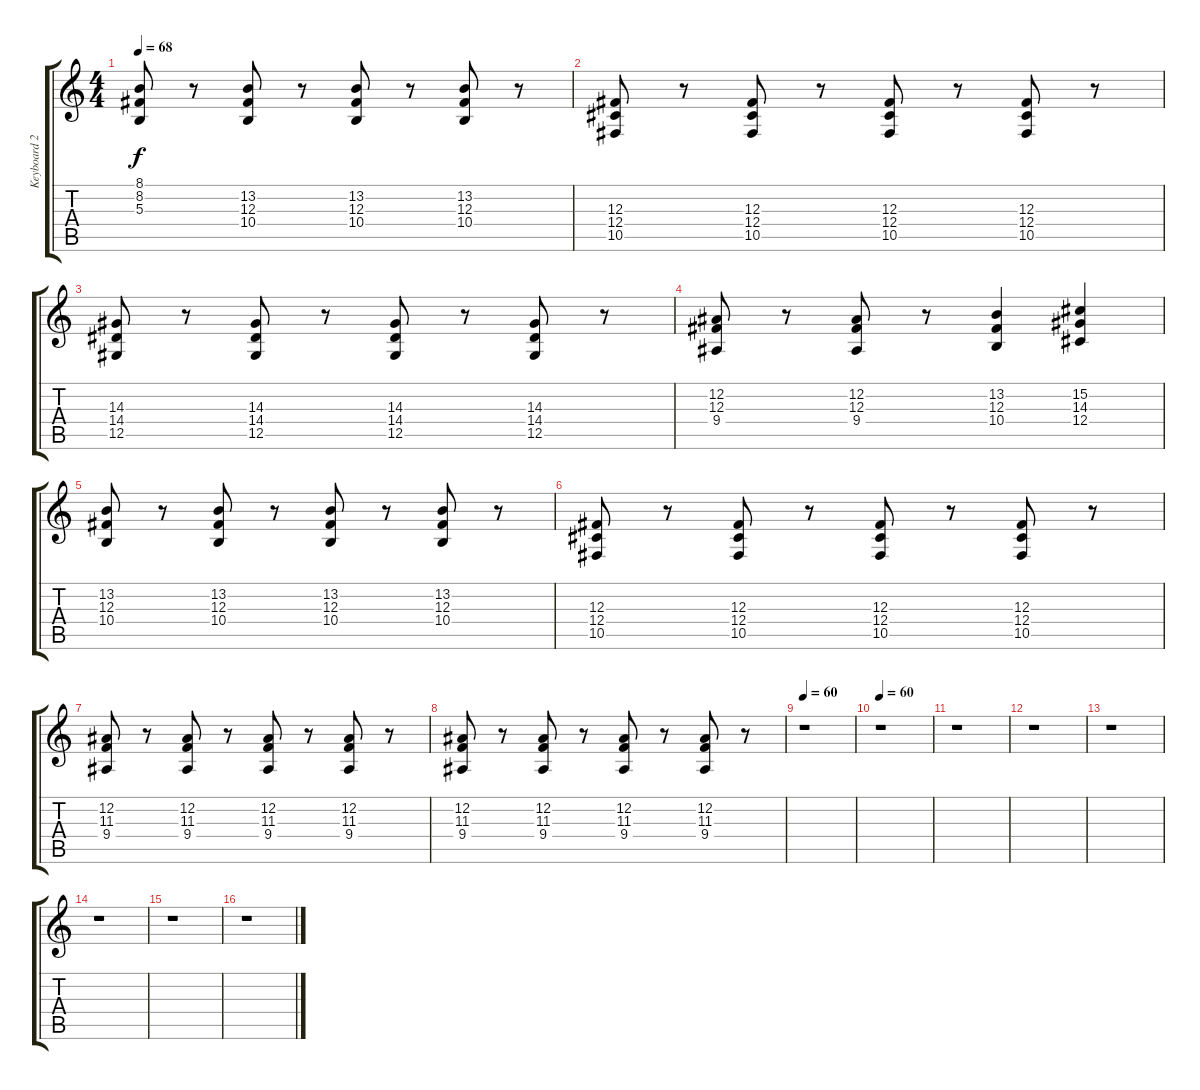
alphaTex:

\track ("Keyboard 2" "Keyboard 2") {instrument pad1newage}
\staff {score tabs}
\tuning (Eb4 Bb3 Gb3 Db3 Ab2 Eb2) {hide}
\ts (4 4)
\tempo 68
\clef g2
\ks c
(8.1 8.2 5.3).8{dy f volume 8} r.8 (13.2 12.3 10.4).8 r.8 (13.2 12.3 10.4).8 r.8 (13.2 12.3 10.4).8 r.8 |
(12.3 12.4 10.5).8 r.8 (12.3 12.4 10.5).8 r.8 (12.3 12.4 10.5).8 r.8 (12.3 12.4 10.5).8 r.8 |
(14.3 14.4 12.5).8 r.8 (14.3 14.4 12.5).8 r.8 (14.3 14.4 12.5).8 r.8 (14.3 14.4 12.5).8 r.8 |
(12.2 12.3 9.4).8 r.8 (12.2 12.3 9.4).8 r.8 (13.2 12.3 10.4).4 (15.2 14.3 12.4).4 |
(13.2 12.3 10.4).8 r.8 (13.2 12.3 10.4).8 r.8 (13.2 12.3 10.4).8 r.8 (13.2 12.3 10.4).8 r.8 |
(12.3 12.4 10.5).8 r.8 (12.3 12.4 10.5).8 r.8 (12.3 12.4 10.5).8 r.8 (12.3 12.4 10.5).8 r.8 |
(12.2 11.3 9.4).8{volume 0} r.8 (12.2 11.3 9.4).8 r.8 (12.2 11.3 9.4).8 r.8 (12.2 11.3 9.4).8 r.8 |
(12.2 11.3 9.4).8 r.8 (12.2 11.3 9.4).8 r.8 (12.2 11.3 9.4).8 r.8 (12.2 11.3 9.4).8 r.8 |
\tempo 60
r.1{volume 14} |
\tempo 60
r.1 |
r.1 |
r.1 |
r.1 |
r.1 |
r.1 |
r.1
